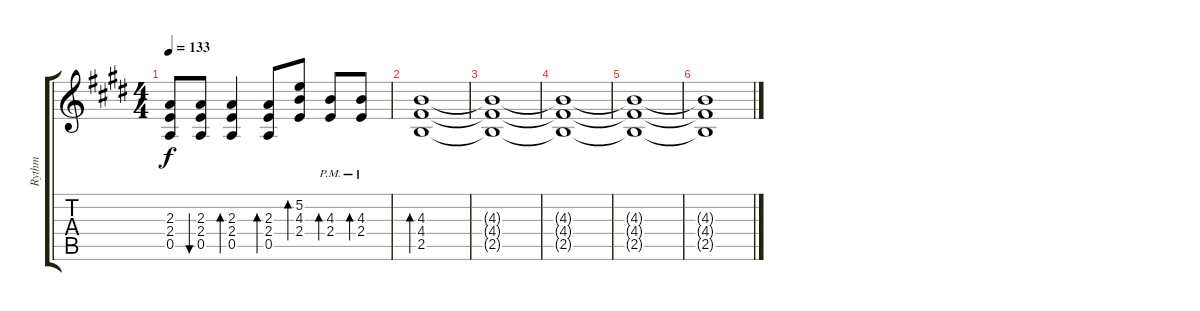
\track ("Rythm" "Rythm") {instrument overdrivenguitar}
\staff {score tabs}
\tuning (E4 B3 G3 D3 A2 E2) {hide}
\ts (4 4)
\tempo 133
\clef g2
\ks e
(2.3{t} 2.4{t} 0.5{t}).8{dy f} (2.3 2.4 0.5).8{bu 60} (2.3 2.4 0.5).4{bd 60} (2.3 2.4 0.5).8{bd 60} (5.2 4.3 2.4).8{bd 60} (4.3{pm} 2.4{pm}).8{bd 60} (4.3 2.4{pm}).8{bd 60} |
(4.3 4.4 2.5).1{bd 60} |
(4.3{t} 4.4{t} 2.5{t}).1 |
(4.3{t} 4.4{t} 2.5{t}).1 |
(4.3{t} 4.4{t} 2.5{t}).1 |
(4.3{t} 4.4{t} 2.5{t}).1
